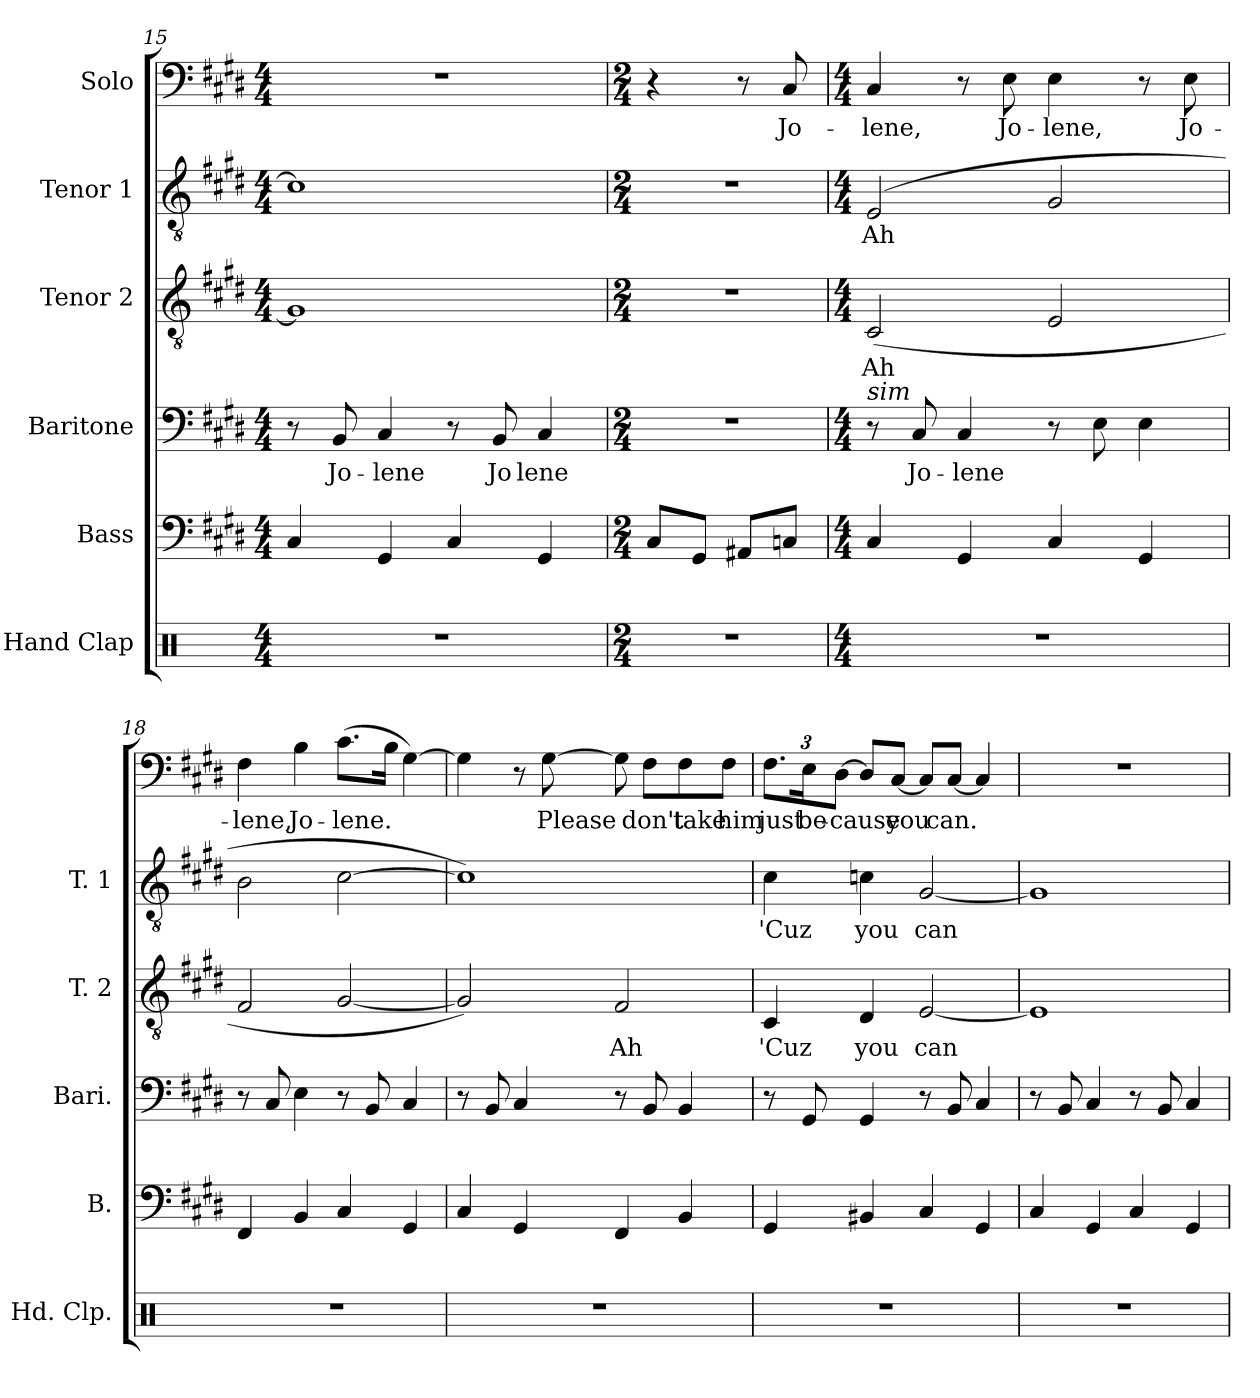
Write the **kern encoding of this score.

**kern	**kern	**kern	**text	**kern	**text	**kern	**text	**kern	**text
*part6	*part5	*part4	*part4	*part3	*part3	*part2	*part2	*part1	*part1
*staff6	*staff5	*staff4	*staff4	*staff3	*staff3	*staff2	*staff2	*staff1	*staff1
*I"Hand Clap	*I"Bass	*I"Baritone	*	*I"Tenor 2	*	*I"Tenor 1	*	*I"Solo	*
*I'Hd. Clp.	*I'B.	*I'Bari.	*	*I'T. 2	*	*I'T. 1	*	*	*
*clefX	*clefF4	*clefF4	*	*clefGv2	*	*clefGv2	*	*clefF4	*
*k[]	*k[f#c#g#d#]	*k[f#c#g#d#]	*	*k[f#c#g#d#]	*	*k[f#c#g#d#]	*	*k[f#c#g#d#]	*
*M4/4	*M4/4	*M4/4	*	*M4/4	*	*M4/4	*	*M4/4	*
=15	=15	=15	=15	=15	=15	=15	=15	=15	=15
1r	4C#/	8r	.	1G#]	.	1c#]	.	1r	.
!	!	!	!LO:LY:b	!	!	!	!	!	!
.	.	8BB/	Jo-	.	.	.	.	.	.
!	!	!	!LO:LY:b	!	!	!	!	!	!
.	4GG#/	4C#/	-lene	.	.	.	.	.	.
.	4C#/	8r	.	.	.	.	.	.	.
!	!	!	!LO:LY:b	!	!	!	!	!	!
.	.	8BB/	Jo	.	.	.	.	.	.
!	!	!	!LO:LY:b	!	!	!	!	!	!
.	4GG#/	4C#/	lene	.	.	.	.	.	.
=16	=16	=16	=16	=16	=16	=16	=16	=16	=16
*M2/4	*M2/4	*M2/4	*	*M2/4	*	*M2/4	*	*M2/4	*
2r	8C#/L	2r	.	2r	.	2r	.	4r	.
.	8GG#/J	.	.	.	.	.	.	.	.
.	8AA#X/L	.	.	.	.	.	.	8r	.
!	!	!	!	!	!	!	!	!	!LO:LY:b
.	8Cn/J	.	.	.	.	.	.	8C#/	Jo-
!!LO:PB:g=z
=17	=17	=17	=17	=17	=17	=17	=17	=17	=17
*M4/4	*M4/4	*M4/4	*	*M4/4	*	*M4/4	*	*M4/4	*
!	!	!LO:TX:a:i:t=sim	!	!	!	!	!	!	!
!	!	!	!	!	!LO:LY:b	!	!LO:LY:b	!	!LO:LY:b
1r	4C#/	8r	.	(2C#/	Ah	(2E/	Ah	4C#/	-lene,
!	!	!	!LO:LY:b	!	!	!	!	!	!
.	.	8C#/	Jo-	.	.	.	.	.	.
!	!	!	!LO:LY:b	!	!	!	!	!	!
.	4GG#/	4C#/	-lene	.	.	.	.	8r	.
!	!	!	!	!	!	!	!	!	!LO:LY:b
.	.	.	.	.	.	.	.	8E\	Jo-
!	!	!	!	!	!	!	!	!	!LO:LY:b
.	4C#/	8r	.	2E/	.	2G#/	.	4E\	-lene,
.	.	8E\	.	.	.	.	.	.	.
.	4GG#/	4E\	.	.	.	.	.	8r	.
!	!	!	!	!	!	!	!	!	!LO:LY:b
.	.	.	.	.	.	.	.	8E\	Jo-
=18	=18	=18	=18	=18	=18	=18	=18	=18	=18
!	!	!	!	!	!	!	!	!	!LO:LY:b
1r	4FF#/	8r	.	2F#/	.	2B\	.	4F#\	-lene,
.	.	8C#/	.	.	.	.	.	.	.
!	!	!	!	!	!	!	!	!	!LO:LY:b
.	4BB/	4E\	.	.	.	.	.	4B\	Jo-
!	!	!	!	!	!	!	!	!	!LO:LY:b
.	4C#/	8r	.	[2G#/	.	[2c#\	.	(8.c#\L	-lene.
.	.	8BB/	.	.	.	.	.	.	.
.	.	.	.	.	.	.	.	16B\Jk	.
.	4GG#/	4C#/	.	.	.	.	.	[4G#\)	.
=19	=19	=19	=19	=19	=19	=19	=19	=19	=19
1r	4C#/	8r	.	2G#/])	.	1c#])	.	4G#\]	.
.	.	8BB/	.	.	.	.	.	.	.
.	4GG#/	4C#/	.	.	.	.	.	8r	.
!	!	!	!	!	!	!	!	!	!LO:LY:b
.	.	.	.	.	.	.	.	[8G#\	Please
!	!	!	!	!	!LO:LY:b	!	!	!	!
.	4FF#/	8r	.	2F#/	Ah	.	.	8G#\]	.
!	!	!	!	!	!	!	!	!	!LO:LY:b
.	.	8BB/	.	.	.	.	.	8F#\L	-don't
!	!	!	!	!	!	!	!	!	!LO:LY:b
.	4BB/	4BB/	.	.	.	.	.	8F#\	take
!	!	!	!	!	!	!	!	!	!LO:LY:b
.	.	.	.	.	.	.	.	8F#\J	him
!!LO:PB:g=z
=20	=20	=20	=20	=20	=20	=20	=20	=20	=20
!	!	!	!	!	!LO:LY:b	!	!LO:LY:b	!	!
*	*	*	*	*	*	*	*	*Xbrackettup	*
!	!	!	!	!	!	!	!	!	!LO:LY:b
1r	4GG#/	8r	.	4C#/	'Cuz	4c#\	'Cuz	12.F#\L	just
!	!	!	!	!	!	!	!	!	!LO:LY:b
.	.	8GG#/	.	.	.	.	.	24E\K	be-
!	!	!	!	!	!	!	!	!	!LO:LY:b
.	.	.	.	.	.	.	.	[12D#\J	-cause
!	!	!	!	!	!LO:LY:b	!	!LO:LY:b	!	!
.	4BB#X/	4GG#/	.	4D#/	you	4cn\	you	8D#/L]	.
!	!	!	!	!	!	!	!	!	!LO:LY:b
.	.	.	.	.	.	.	.	[8C#/J	you
!	!	!	!	!	!LO:LY:b	!	!LO:LY:b	!	!
.	4C#/	8r	.	[2E/	can	[2G#/	can	8C#/L]	.
!	!	!	!	!	!	!	!	!	!LO:LY:b
.	.	8BB/	.	.	.	.	.	[8C#/J	can.
.	4GG#/	4C#/	.	.	.	.	.	4C#/]	.
=21	=21	=21	=21	=21	=21	=21	=21	=21	=21
1r	4C#/	8r	.	1E]	.	1G#]	.	1r	.
.	.	8BB/	.	.	.	.	.	.	.
.	4GG#/	4C#/	.	.	.	.	.	.	.
.	4C#/	8r	.	.	.	.	.	.	.
.	.	8BB/	.	.	.	.	.	.	.
.	4GG#/	4C#/	.	.	.	.	.	.	.
=	=	=	=	=	=	=	=	=	=
*-	*-	*-	*-	*-	*-	*-	*-	*-	*-
